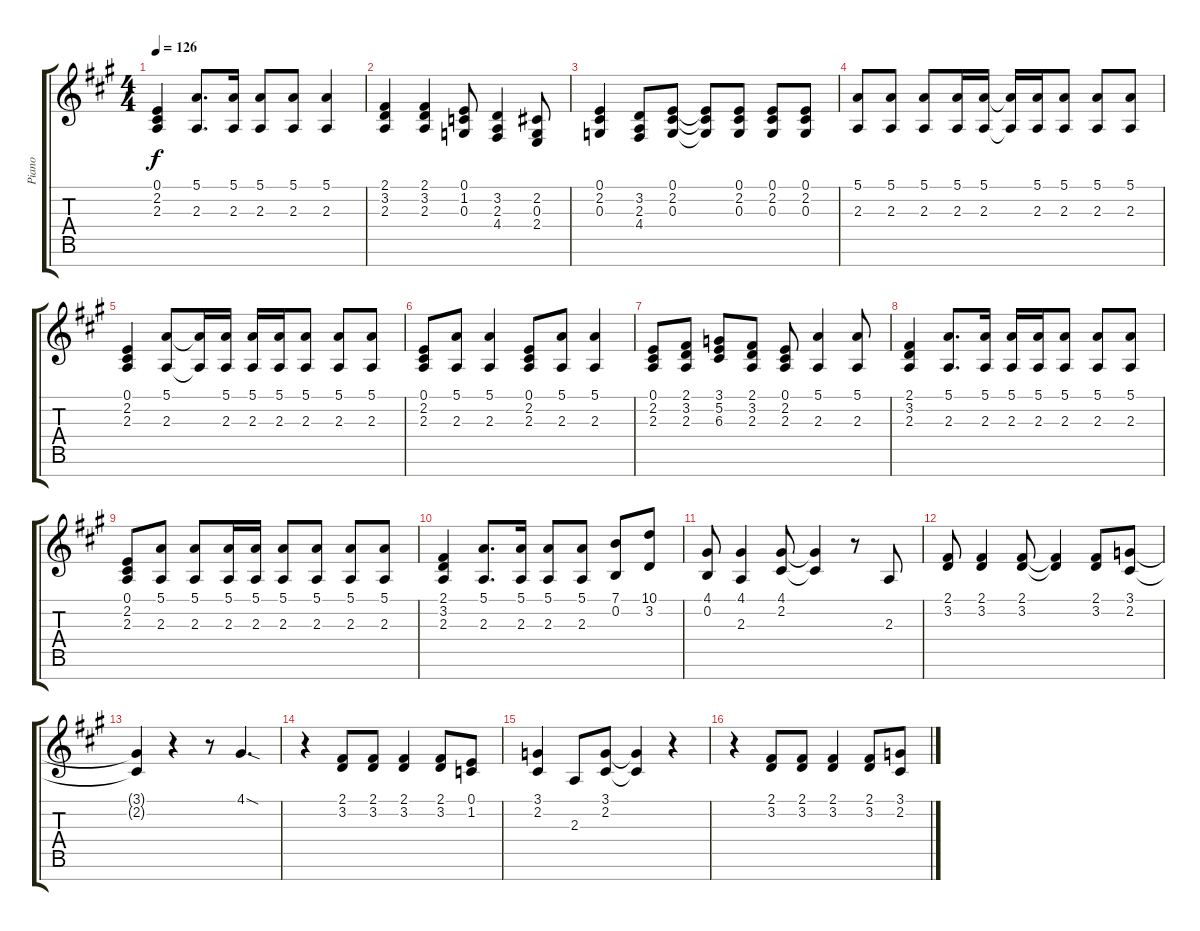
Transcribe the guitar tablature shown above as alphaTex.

\track ("Piano" "Piano") {instrument brightacousticpiano}
\staff {score tabs}
\tuning (E4 B3 G3 D3 A2 E2 B1) {hide}
\ts (4 4)
\tempo 126
\clef g2
\ks a
(0.1 2.2 2.3).4{dy f} (5.1 2.3).8{d} (5.1 2.3).16 (5.1 2.3).8 (5.1 2.3).8 (5.1 2.3).4 |
(2.1 3.2 2.3).4 (2.1 3.2 2.3).4 (0.1 1.2 0.3).8 (3.2 2.3 4.4).4 (2.2 0.3 2.4).8 |
(0.1 2.2 0.3).4 (3.2 2.3 4.4).8 (0.1 2.2 0.3).8 (0.1{t} 2.2{t} 0.3{t}).8 (0.1 2.2 0.3).8 (0.1 2.2 0.3).8 (0.1 2.2 0.3).8 |
(5.1 2.3).8 (5.1 2.3).8 (5.1 2.3).8 (5.1 2.3).16 (5.1 2.3).16 (5.1{t} 2.3{t}).16 (5.1 2.3).16 (5.1 2.3).8 (5.1 2.3).8 (5.1 2.3).8 |
(0.1 2.2 2.3).4 (5.1 2.3).8 (5.1{t} 2.3{t}).16 (5.1 2.3).16 (5.1 2.3).16 (5.1 2.3).16 (5.1 2.3).8 (5.1 2.3).8 (5.1 2.3).8 |
(0.1 2.2 2.3).8 (5.1 2.3).8 (5.1 2.3).4 (0.1 2.2 2.3).8 (5.1 2.3).8 (5.1 2.3).4 |
(0.1 2.2 2.3).8 (2.1 3.2 2.3).8 (3.1 5.2 6.3).8 (2.1 3.2 2.3).8 (0.1 2.2 2.3).8 (5.1 2.3).4 (5.1 2.3).8 |
(2.1 3.2 2.3).4 (5.1 2.3).8{d} (5.1 2.3).16 (5.1 2.3).16 (5.1 2.3).16 (5.1 2.3).8 (5.1 2.3).8 (5.1 2.3).8 |
(0.1 2.2 2.3).8 (5.1 2.3).8 (5.1 2.3).8 (5.1 2.3).16 (5.1 2.3).16 (5.1 2.3).8 (5.1 2.3).8 (5.1 2.3).8 (5.1 2.3).8 |
(2.1 3.2 2.3).4 (5.1 2.3).8{d} (5.1 2.3).16 (5.1 2.3).8 (5.1 2.3).8 (7.1 0.2).8 (10.1 3.2).8 |
(4.1 0.2).8 (4.1 2.3).4 (4.1 2.2).8 (4.1{t} 2.2{t}).4 r.8 2.3.8 |
(2.1 3.2).8 (2.1 3.2).4 (2.1 3.2).8 (2.1{t} 3.2{t}).4 (2.1 3.2).8 (3.1 2.2).8 |
(3.1{t} 2.2{t}).4 r.4 r.8 4.1{sod}.4{d} |
r.4 (2.1 3.2).8 (2.1 3.2).8 (2.1 3.2).4 (2.1 3.2).8 (0.1 1.2).8 |
(3.1 2.2).4 2.3.8 (3.1 2.2).8 (3.1{t} 2.2{t}).4 r.4 |
r.4 (2.1 3.2).8 (2.1 3.2).8 (2.1 3.2).4 (2.1 3.2).8 (3.1 2.2).8
